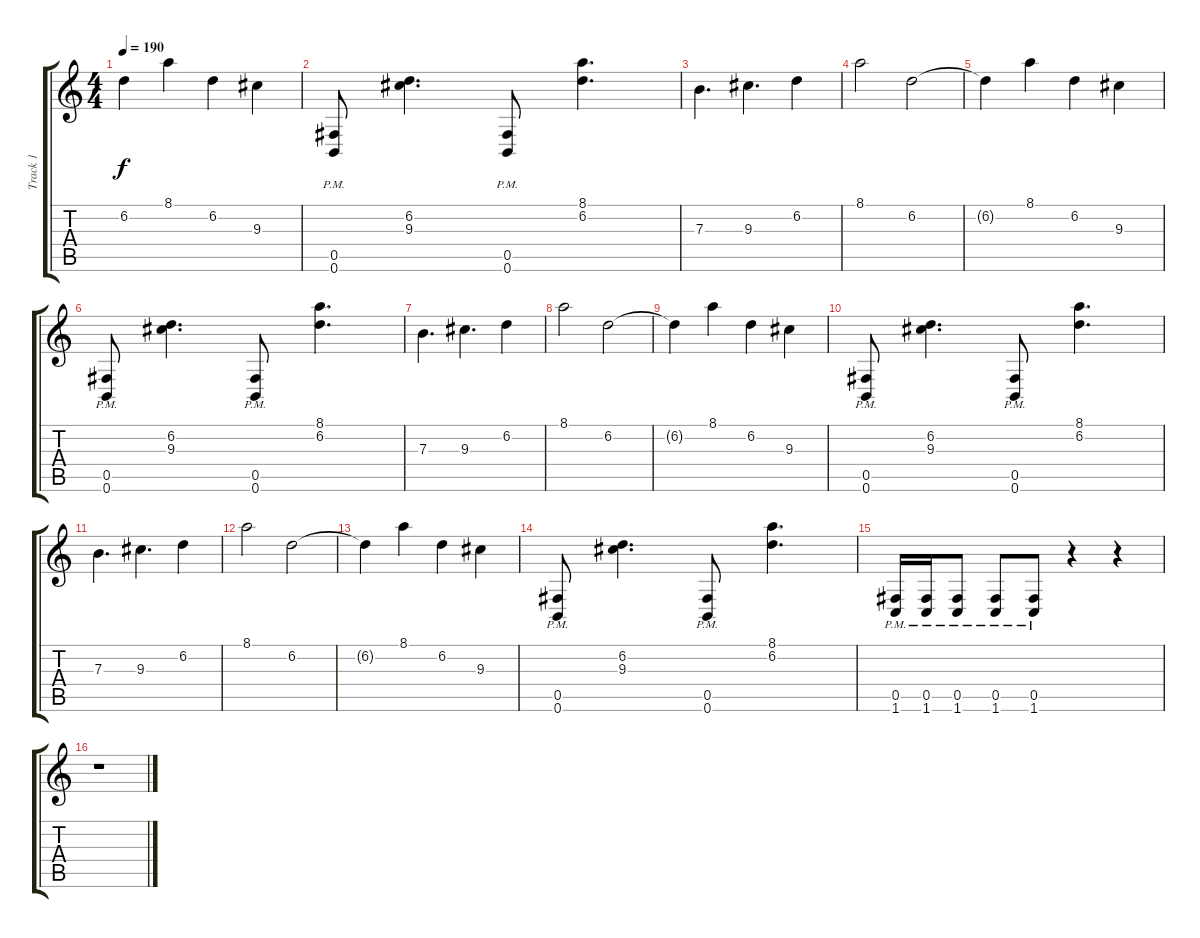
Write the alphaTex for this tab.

\track ("Track 1" "Track 1") {instrument distortionguitar}
\staff {score tabs}
\tuning (Db4 Ab3 E3 B2 Gb2 B1) {hide}
\ts (4 4)
\tempo 190
\clef g2
\ks c
6.2{t}.4{dy f} 8.1.4 6.2.4 9.3.4 |
(0.5{pm} 0.6{pm}).8 (6.2 9.3).4{d} (0.5{pm} 0.6{pm}).8 (8.1 6.2).4{d} |
7.3.4{d} 9.3.4{d} 6.2.4 |
8.1.2 6.2.2 |
6.2{t}.4 8.1.4 6.2.4 9.3.4 |
(0.5{pm} 0.6{pm}).8 (6.2 9.3).4{d} (0.5{pm} 0.6{pm}).8 (8.1 6.2).4{d} |
7.3.4{d} 9.3.4{d} 6.2.4 |
8.1.2 6.2.2 |
6.2{t}.4 8.1.4 6.2.4 9.3.4 |
(0.5{pm} 0.6{pm}).8 (6.2 9.3).4{d} (0.5{pm} 0.6{pm}).8 (8.1 6.2).4{d} |
7.3.4{d} 9.3.4{d} 6.2.4 |
8.1.2 6.2.2 |
6.2{t}.4 8.1.4 6.2.4 9.3.4 |
(0.5{pm} 0.6{pm}).8 (6.2 9.3).4{d} (0.5{pm} 0.6{pm}).8 (8.1 6.2).4{d} |
(0.5{pm} 1.6{pm}).16{balance 0} (0.5{pm} 1.6{pm}).16 (0.5{pm} 1.6{pm}).8 (0.5{pm} 1.6{pm}).8 (0.5{pm} 1.6{pm}).8 r.4 r.4 |
r.1
